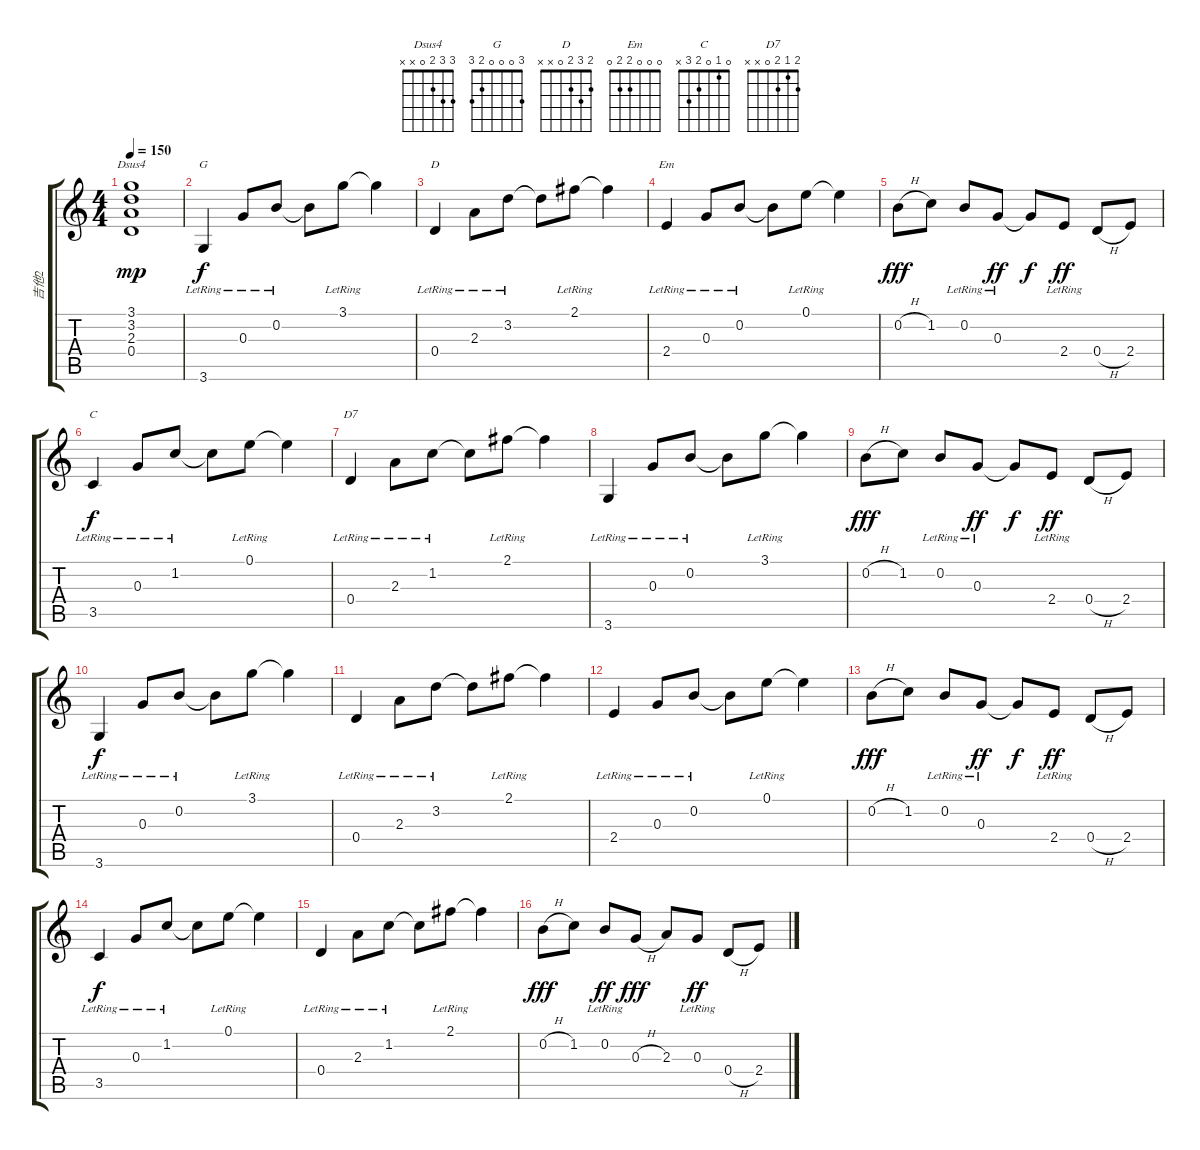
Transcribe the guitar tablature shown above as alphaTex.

\track ("吉他2" "吉他2") {instrument acousticguitarsteel}
\staff {score tabs}
\tuning (E4 B3 G3 D3 A2 E2) {hide}
\chord ("Dsus4" 3 3 2 0 x x)
\chord ("G" 3 0 0 0 2 3)
\chord ("D" 2 3 2 0 x x)
\chord ("Em" 0 0 0 2 2 0)
\chord ("C" 0 1 0 2 3 x)
\chord ("D7" 2 1 2 0 x x)
\ts (4 4)
\tempo 150
\clef g2
\ks c
(3.1 3.2 2.3 0.4).1{ch "Dsus4" dy mp} |
3.6{lr}.4{ch "G" dy f} 0.3{lr}.8 0.2{lr}.8 0.2{t}.8 3.1{lr}.8 3.1{t}.4 |
0.4{lr}.4{ch "D"} 2.3{lr}.8 3.2{lr}.8 3.2{t}.8 2.1{lr}.8 2.1{t}.4 |
2.4{lr}.4{ch "Em"} 0.3{lr}.8 0.2{lr}.8 0.2{t}.8 0.1{lr}.8 0.1{t}.4 |
0.2{h}.8{dy fff} 1.2.8 0.2{lr}.8 0.3{lr}.8{dy ff} 0.3{t}.8{dy f} 2.4{lr}.8{dy ff} 0.4{h}.8 2.4.8 |
3.5{lr}.4{ch "C" dy f} 0.3{lr}.8 1.2{lr}.8 1.2{t}.8 0.1{lr}.8 0.1{t}.4 |
0.4{lr}.4{ch "D7"} 2.3{lr}.8 1.2{lr}.8 1.2{t}.8 2.1{lr}.8 2.1{t}.4 |
3.6{lr}.4 0.3{lr}.8 0.2{lr}.8 0.2{t}.8 3.1{lr}.8 3.1{t}.4 |
0.2{h}.8{dy fff} 1.2.8 0.2{lr}.8 0.3{lr}.8{dy ff} 0.3{t}.8{dy f} 2.4{lr}.8{dy ff} 0.4{h}.8 2.4.8 |
3.6{lr}.4{dy f} 0.3{lr}.8 0.2{lr}.8 0.2{t}.8 3.1{lr}.8 3.1{t}.4 |
0.4{lr}.4 2.3{lr}.8 3.2{lr}.8 3.2{t}.8 2.1{lr}.8 2.1{t}.4 |
2.4{lr}.4 0.3{lr}.8 0.2{lr}.8 0.2{t}.8 0.1{lr}.8 0.1{t}.4 |
0.2{h}.8{dy fff} 1.2.8 0.2{lr}.8 0.3{lr}.8{dy ff} 0.3{t}.8{dy f} 2.4{lr}.8{dy ff} 0.4{h}.8 2.4.8 |
3.5{lr}.4{dy f} 0.3{lr}.8 1.2{lr}.8 1.2{t}.8 0.1{lr}.8 0.1{t}.4 |
0.4{lr}.4 2.3{lr}.8 1.2{lr}.8 1.2{t}.8 2.1{lr}.8 2.1{t}.4 |
0.2{h}.8{dy fff} 1.2.8 0.2{lr}.8{dy ff} 0.3{h}.8{dy fff} 2.3.8 0.3{lr}.8{dy ff} 0.4{h}.8 2.4.8
